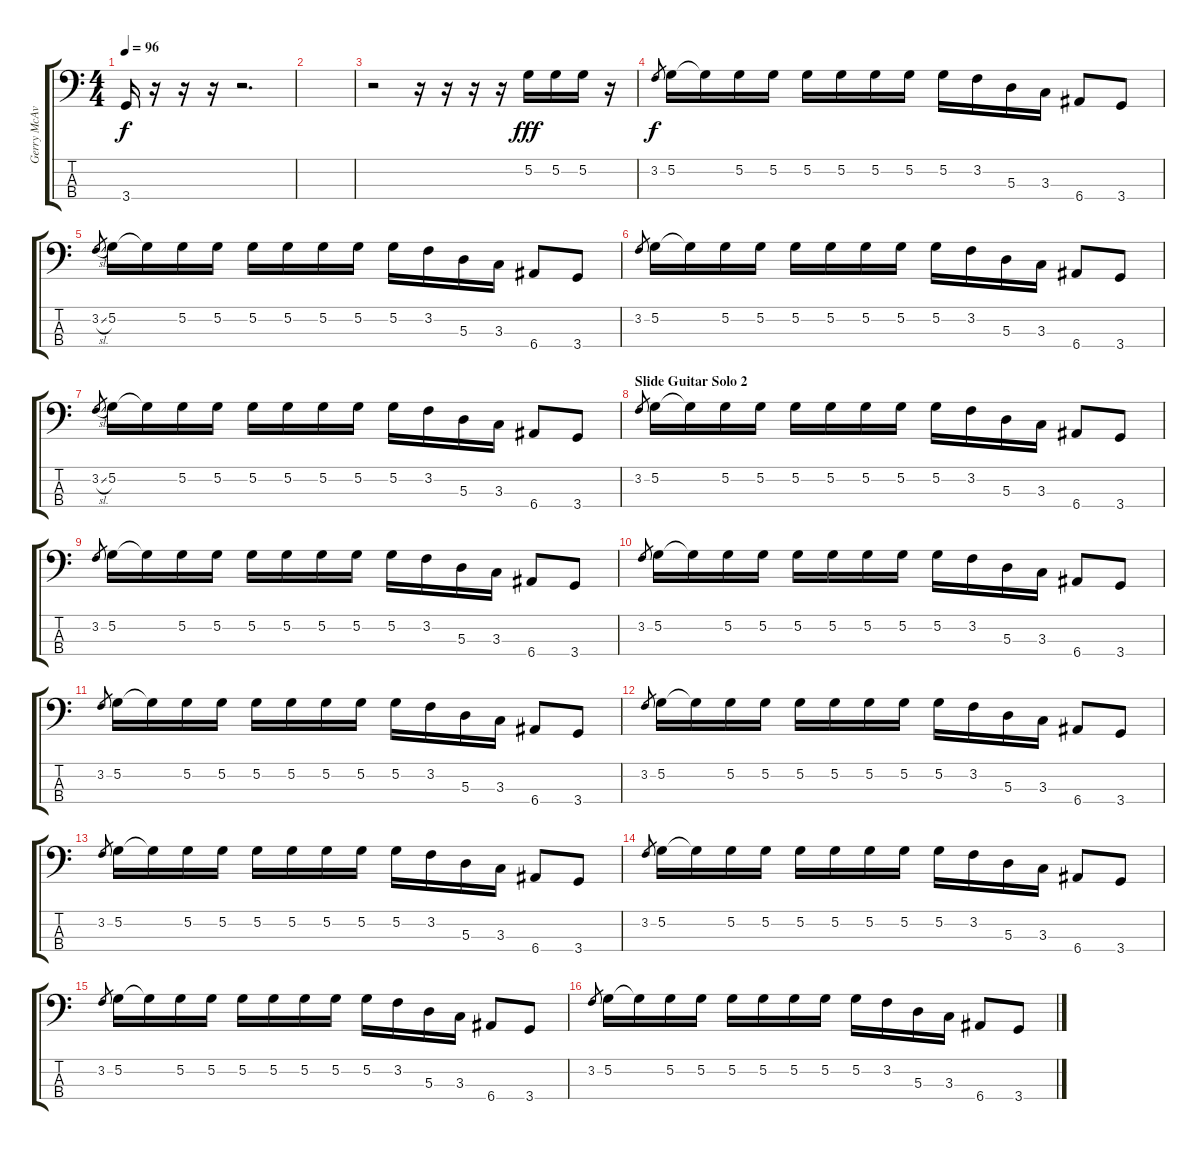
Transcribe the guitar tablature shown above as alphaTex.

\track ("Gerry McAvoy" "Gerry McAv") {instrument electricbassfinger}
\staff {score tabs}
\tuning (G2 D2 A1 E1) {hide}
\ts (4 4)
\tempo 96
\clef f4
\ks c
3.4.16{dy f} r.16 r.16 r.16 r.2{d} |
|
r.2 r.16 r.16 r.16 r.16 5.2.16{dy fff} 5.2.16 5.2.16 r.16 |
3.2.8{gr dy f} 5.2.16 5.2{t}.16 5.2.16 5.2.16 5.2.16 5.2.16 5.2.16 5.2.16 5.2.16 3.2.16 5.3.16 3.3.16 6.4.8 3.4.8 |
3.2{sl}.8{gr} 5.2.16 5.2{t}.16 5.2.16 5.2.16 5.2.16 5.2.16 5.2.16 5.2.16 5.2.16 3.2.16 5.3.16 3.3.16 6.4.8 3.4.8 |
3.2.8{gr} 5.2.16 5.2{t}.16 5.2.16 5.2.16 5.2.16 5.2.16 5.2.16 5.2.16 5.2.16 3.2.16 5.3.16 3.3.16 6.4.8 3.4.8 |
3.2{sl}.8{gr} 5.2.16 5.2{t}.16 5.2.16 5.2.16 5.2.16 5.2.16 5.2.16 5.2.16 5.2.16 3.2.16 5.3.16 3.3.16 6.4.8 3.4.8 |
\section ("" "Slide Guitar Solo 2")
3.2.8{gr} 5.2.16 5.2{t}.16 5.2.16 5.2.16 5.2.16 5.2.16 5.2.16 5.2.16 5.2.16 3.2.16 5.3.16 3.3.16 6.4.8 3.4.8 |
3.2.8{gr} 5.2.16 5.2{t}.16 5.2.16 5.2.16 5.2.16 5.2.16 5.2.16 5.2.16 5.2.16 3.2.16 5.3.16 3.3.16 6.4.8 3.4.8 |
3.2.8{gr} 5.2.16 5.2{t}.16 5.2.16 5.2.16 5.2.16 5.2.16 5.2.16 5.2.16 5.2.16 3.2.16 5.3.16 3.3.16 6.4.8 3.4.8 |
3.2.8{gr} 5.2.16 5.2{t}.16 5.2.16 5.2.16 5.2.16 5.2.16 5.2.16 5.2.16 5.2.16 3.2.16 5.3.16 3.3.16 6.4.8 3.4.8 |
3.2.8{gr} 5.2.16 5.2{t}.16 5.2.16 5.2.16 5.2.16 5.2.16 5.2.16 5.2.16 5.2.16 3.2.16 5.3.16 3.3.16 6.4.8 3.4.8 |
3.2.8{gr} 5.2.16 5.2{t}.16 5.2.16 5.2.16 5.2.16 5.2.16 5.2.16 5.2.16 5.2.16 3.2.16 5.3.16 3.3.16 6.4.8 3.4.8 |
3.2.8{gr} 5.2.16 5.2{t}.16 5.2.16 5.2.16 5.2.16 5.2.16 5.2.16 5.2.16 5.2.16 3.2.16 5.3.16 3.3.16 6.4.8 3.4.8 |
3.2.8{gr} 5.2.16 5.2{t}.16 5.2.16 5.2.16 5.2.16 5.2.16 5.2.16 5.2.16 5.2.16 3.2.16 5.3.16 3.3.16 6.4.8 3.4.8 |
3.2.8{gr} 5.2.16 5.2{t}.16 5.2.16 5.2.16 5.2.16 5.2.16 5.2.16 5.2.16 5.2.16 3.2.16 5.3.16 3.3.16 6.4.8 3.4.8
